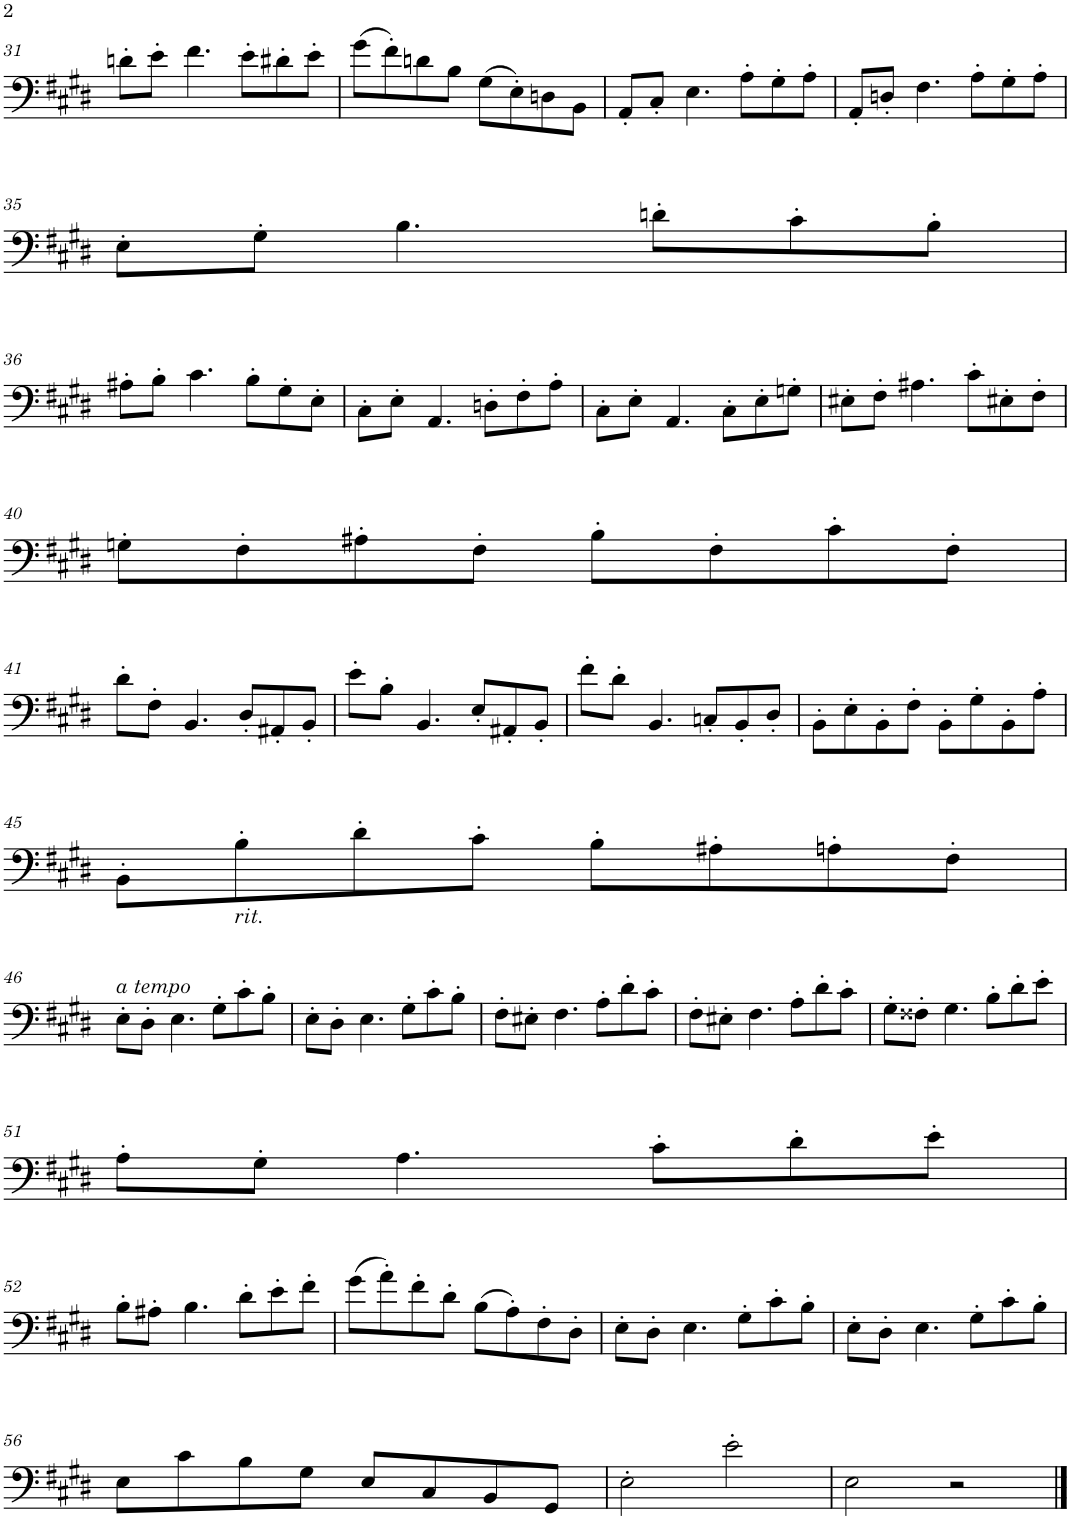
**kern
*part1
*staff1
*I"Trombone
*I'Tbn.
!!LO:PB:g=z
*clefF4
*k[f#c#g#d#]
*M4/4
*met(c)
=31
8dn'\L
8e'\J
4.f#\
8e'\L
8d#X'\
8e'\J
=32
(8g#\L
8f#'\)
8dn\
8B\J
(8G#\L
8E'\)
8Dn\
8BB\J
=33
8AA'/L
8C#'/J
4.E\
8A'\L
8G#'\
8A'\J
=34
8AA'/L
8Dn'/J
4.F#\
8A'\L
8G#'\
8A'\J
!!LO:LB:g=z
=35
8E'\L
8G#'\J
4.B\
8dn'\L
8c#'\
8B'\J
!!LO:LB:g=z
=36
8A#X'\L
8B'\J
4.c#\
8B'\L
8G#'\
8E'\J
=37
8C#'\L
8E'\J
4.AA/
8Dn'\L
8F#'\
8A'\J
=38
8C#'\L
8E'\J
4.AA/
8C#'\L
8E'\
8Gn'\J
=39
8E#X'\L
8F#'\J
4.A#X\
8c#'\L
8E#X'\
8F#'\J
!!LO:LB:g=z
=40
8Gn'\L
8F#'\
8A#X'\
8F#'\J
8B'\L
8F#'\
8c#'\
8F#'\J
!!LO:LB:g=z
=41
8d#'\L
8F#'\J
4.BB/
8D#'/L
8AA#X'/
8BB'/J
=42
8e'\L
8B'\J
4.BB/
8E'/L
8AA#X'/
8BB'/J
=43
8f#'\L
8d#'\J
4.BB/
8Cn'/L
8BB'/
8D#'/J
=44
8BB'\L
8E'\
8BB'\
8F#'\J
8BB'\L
8G#'\
8BB'\
8A'\J
!!LO:LB:g=z
=45
8BB'\L
!LO:TX:b:i:t=rit.
8B'\
8d#'\
8c#'\J
8B'\L
8A#X'\
8An'\
8F#'\J
!!LO:LB:g=z
=46
!LO:TX:a:i:t=a tempo
8E'\L
8D#'\J
4.E\
8G#'\L
8c#'\
8B'\J
=47
8E'\L
8D#'\J
4.E\
8G#'\L
8c#'\
8B'\J
=48
8F#'\L
8E#X'\J
4.F#\
8A'\L
8d#'\
8c#'\J
=49
8F#'\L
8E#X'\J
4.F#\
8A'\L
8d#'\
8c#'\J
=50
8G#'\L
8F##X'\J
4.G#\
8B'\L
8d#'\
8e'\J
!!LO:LB:g=z
=51
8A'\L
8G#'\J
4.A\
8c#'\L
8d#'\
8e'\J
!!LO:LB:g=z
=52
8B'\L
8A#X'\J
4.B\
8d#'\L
8e'\
8f#'\J
=53
(8g#\L
8a'\)
8f#'\
8d#'\J
(8B\L
8A'\)
8F#'\
8D#'\J
=54
8E'\L
8D#'\J
4.E\
8G#'\L
8c#'\
8B'\J
=55
8E'\L
8D#'\J
4.E\
8G#'\L
8c#'\
8B'\J
!!LO:LB:g=z
=56
8E\L
8c#\
8B\
8G#\J
8E/L
8C#/
8BB/
8GG#/J
=57
2E'\
2e'\
=58
2E\
2r
==
*-
